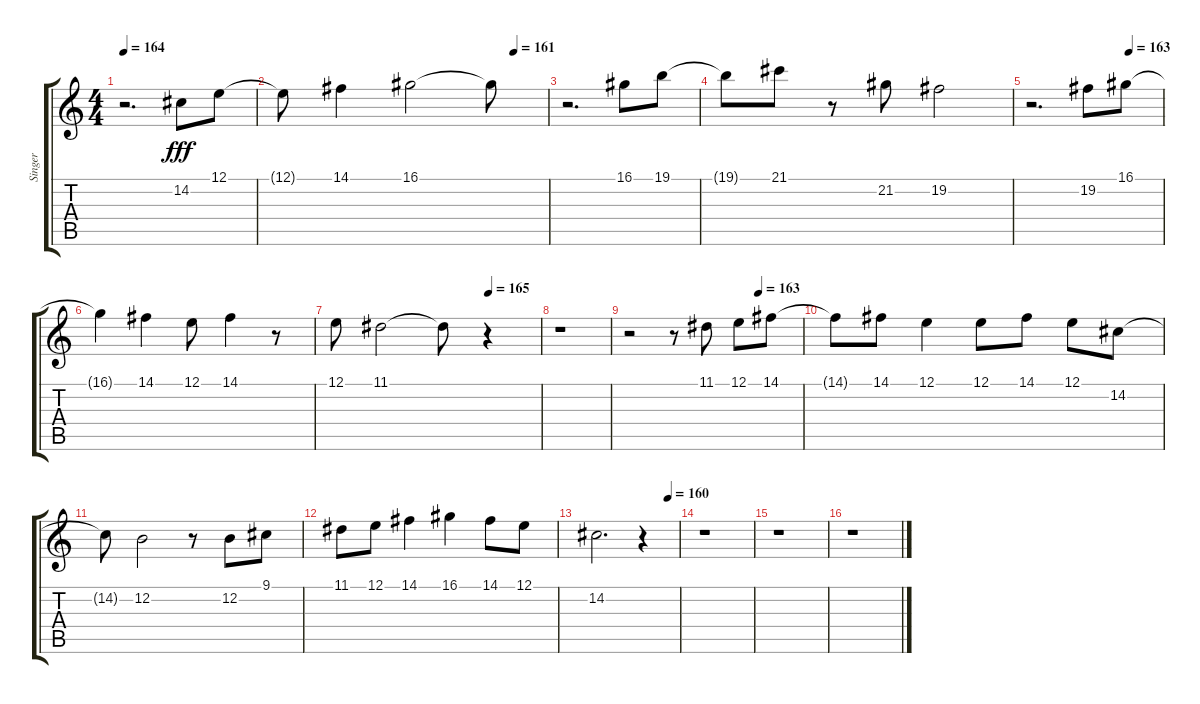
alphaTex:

\track ("Singer" "Singer") {instrument voiceoohs}
\staff {score tabs}
\tuning (E4 B3 G3 D3 A2 E2) {hide}
\ts (4 4)
\tempo 164
\clef g2
\ks c
r.2{d dy fff} 14.2.8 12.1.8 |
\tempo (161 0.875)
12.1{t}.8 14.1.4 16.1.2 16.1{t}.8 |
r.2{d} 16.1.8 19.1.8 |
19.1{t}.8 21.1.8 r.8 21.2.8 19.2.2 |
\tempo (163 0.75)
r.2{d} 19.2.8 16.1.8 |
16.1{t}.4 14.1.4 12.1.8 14.1.4 r.8 |
\tempo (165 0.75)
12.1.8 11.1.2 11.1{t}.8 r.4 |
r.1 |
\tempo (163 0.75)
r.2 r.8 11.1.8 12.1.8 14.1.8 |
14.1{t}.8 14.1.8 12.1.4 12.1.8 14.1.8 12.1.8 14.2.8 |
14.2{t}.8 12.2.2 r.8 12.2.8 9.1.8 |
11.1.8 12.1.8 14.1.4 16.1.4 14.1.8 12.1.8 |
\tempo (160 0.875)
14.2.2{d} r.4 |
r.1 |
r.1 |
r.1
